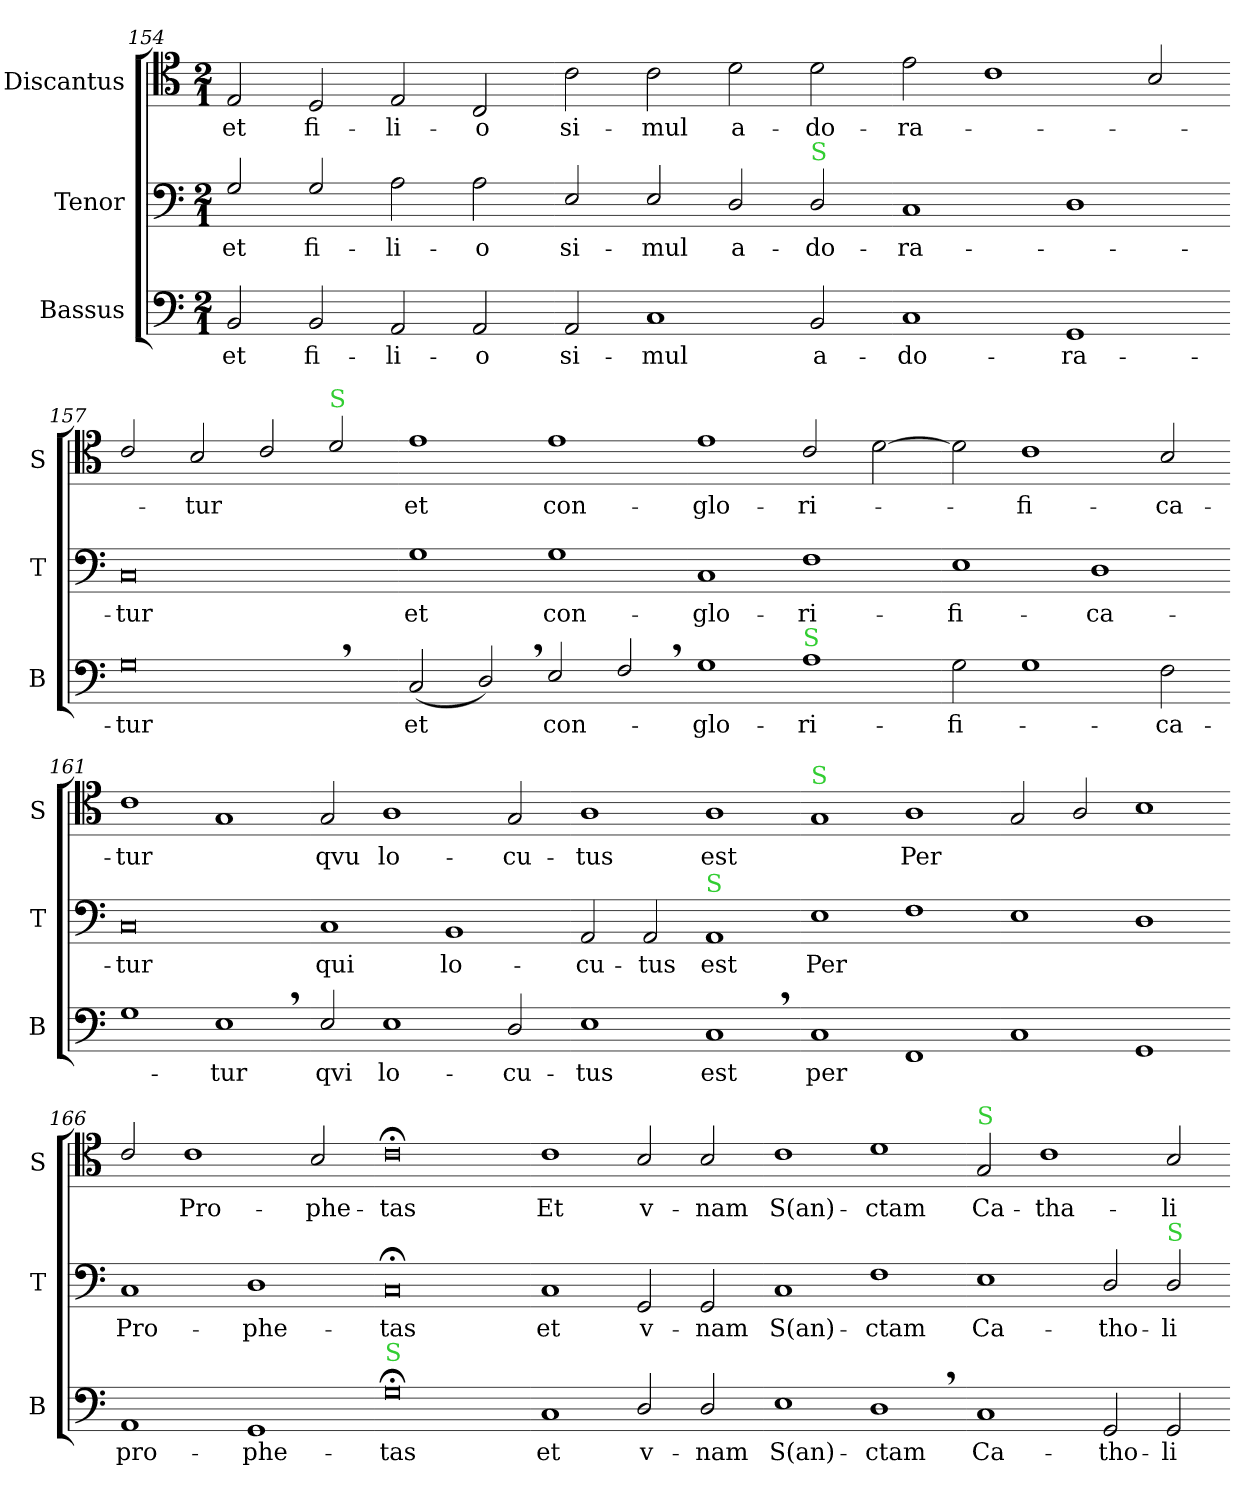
**kern	**text	**kern	**text	**kern	**text
*part3	*part3	*part2	*part2	*part1	*part1
*staff3	*staff3	*staff2	*staff2	*staff1	*staff1
*I"Bassus	*	*I"Tenor	*	*I"Discantus	*
*I'B	*	*I'T	*	*I'S	*
*clefF4	*	*clefF4	*	*clefC4	*
*k[]	*	*k[]	*	*k[]	*
*C:	*	*C:	*	*C:	*
*M2/1	*	*M2/1	*	*M2/1	*
=154	=154	=154	=154	=154	=154
2BB/	et	2G/	et	2E/	et
2BB/	fi-	2G/	fi-	2D/	fi-
2AA/	-li-	2A\	-li-	2E/	-li-
2AA/	-o	2A\	-o	2C/	-o
=155-	=155-	=155-	=155-	=155-	=155-
2AA/	si-	2E/	si-	2c\	si-
1C	-mul	2E/	-mul	2c\	-mul
.	.	2D/	a-	2d\	a-
!	!	!LO:TX:a:color=limegreen:t=S	!	!	!
2BB/	a-	2D/	-do-	2d\	-do-
=156-	=156-	=156-	=156-	=156-	=156-
1C	-do-	1C	-ra-	2e\	-ra-
.	.	.	.	1c	.
1GG	-ra-	1D	.	.	.
.	.	.	.	2B/	.
=157-	=157-	=157-	=157-	=157-	=157-
0G,	-tur	0C	-tur	2c/	.
.	.	.	.	2B/	-tur
.	.	.	.	2c/	.
!	!	!	!	!LO:TX:a:color=limegreen:t=S	!
.	.	.	.	2d/	.
=158-	=158-	=158-	=158-	=158-	=158-
(>2C/	et	1G	et	1e	et
2D,/)	.	.	.	.	.
2E/	con-	1G	con-	1e	con-
2F,/	.	.	.	.	.
=159-	=159-	=159-	=159-	=159-	=159-
1G	-glo-	1C	-glo-	1e	-glo-
!LO:TX:a:color=limegreen:t=S	!	!	!	!	!
1A	-ri-	1F	-ri-	2c/	-ri-
.	.	.	.	[2d\	.
=160-	=160-	=160-	=160-	=160-	=160-
2G\	-fi-	1E	-fi-	2d\]	.
1G	.	.	.	1c	-fi-
.	.	1D	-ca-	.	.
2F\	-ca-	.	.	2B/	-ca-
=161-	=161-	=161-	=161-	=161-	=161-
1G	.	0C	-tur	1c	-tur
1E,	-tur	.	.	1G	.
=162-	=162-	=162-	=162-	=162-	=162-
2E/	qvi	1C	qui	2G/	qvu
1E	lo-	.	.	1A	lo-
.	.	1BB	lo-	.	.
2D/	-cu-	.	.	2G/	-cu-
=163-	=163-	=163-	=163-	=163-	=163-
1E	-tus	2AA/	-cu-	1A	-tus
.	.	2AA/	-tus	.	.
!	!	!LO:TX:a:color=limegreen:t=S	!	!	!
1C,	est	1AA	est	1A	est
=164-	=164-	=164-	=164-	=164-	=164-
!	!	!	!	!LO:TX:a:color=limegreen:t=S	!
1C	per	1E	Per	1G	.
1FF	.	1F	.	1A	Per
=165-	=165-	=165-	=165-	=165-	=165-
1C	.	1E	.	2G/	.
.	.	.	.	2A/	.
1GG	.	1D	.	1B	.
=166-	=166-	=166-	=166-	=166-	=166-
1AA	pro-	1C	Pro-	2c/	.
.	.	.	.	1c	Pro-
1GG	-phe-	1D	-phe-	.	.
.	.	.	.	2B/	-phe-
=167-	=167-	=167-	=167-	=167-	=167-
!LO:TX:a:color=limegreen:t=S	!	!	!	!	!
0G;	-tas	0C;<	-tas	0c;	-tas
=168-	=168-	=168-	=168-	=168-	=168-
1C	et	1C	et	1c	Et
2D/	v-	2GG/	v-	2B/	v-
2D/	-nam	2GG/	-nam	2B/	-nam
=169-	=169-	=169-	=169-	=169-	=169-
1E	S(an)-	1C	S(an)-	1c	S(an)-
1D,	-ctam	1F	-ctam	1d	-ctam
=170-	=170-	=170-	=170-	=170-	=170-
!	!	!	!	!LO:TX:a:color=limegreen:t=S	!
1C	Ca-	1E	Ca-	2G/	Ca-
.	.	.	.	1c	-tha-
2GG/	-tho-	2D/	-tho-	.	.
!	!	!LO:TX:a:color=limegreen:t=S	!	!	!
2GG/	-li-	2D/	-li-	2B/	-li-
=-	=-	=-	=-	=-	=-
*-	*-	*-	*-	*-	*-
